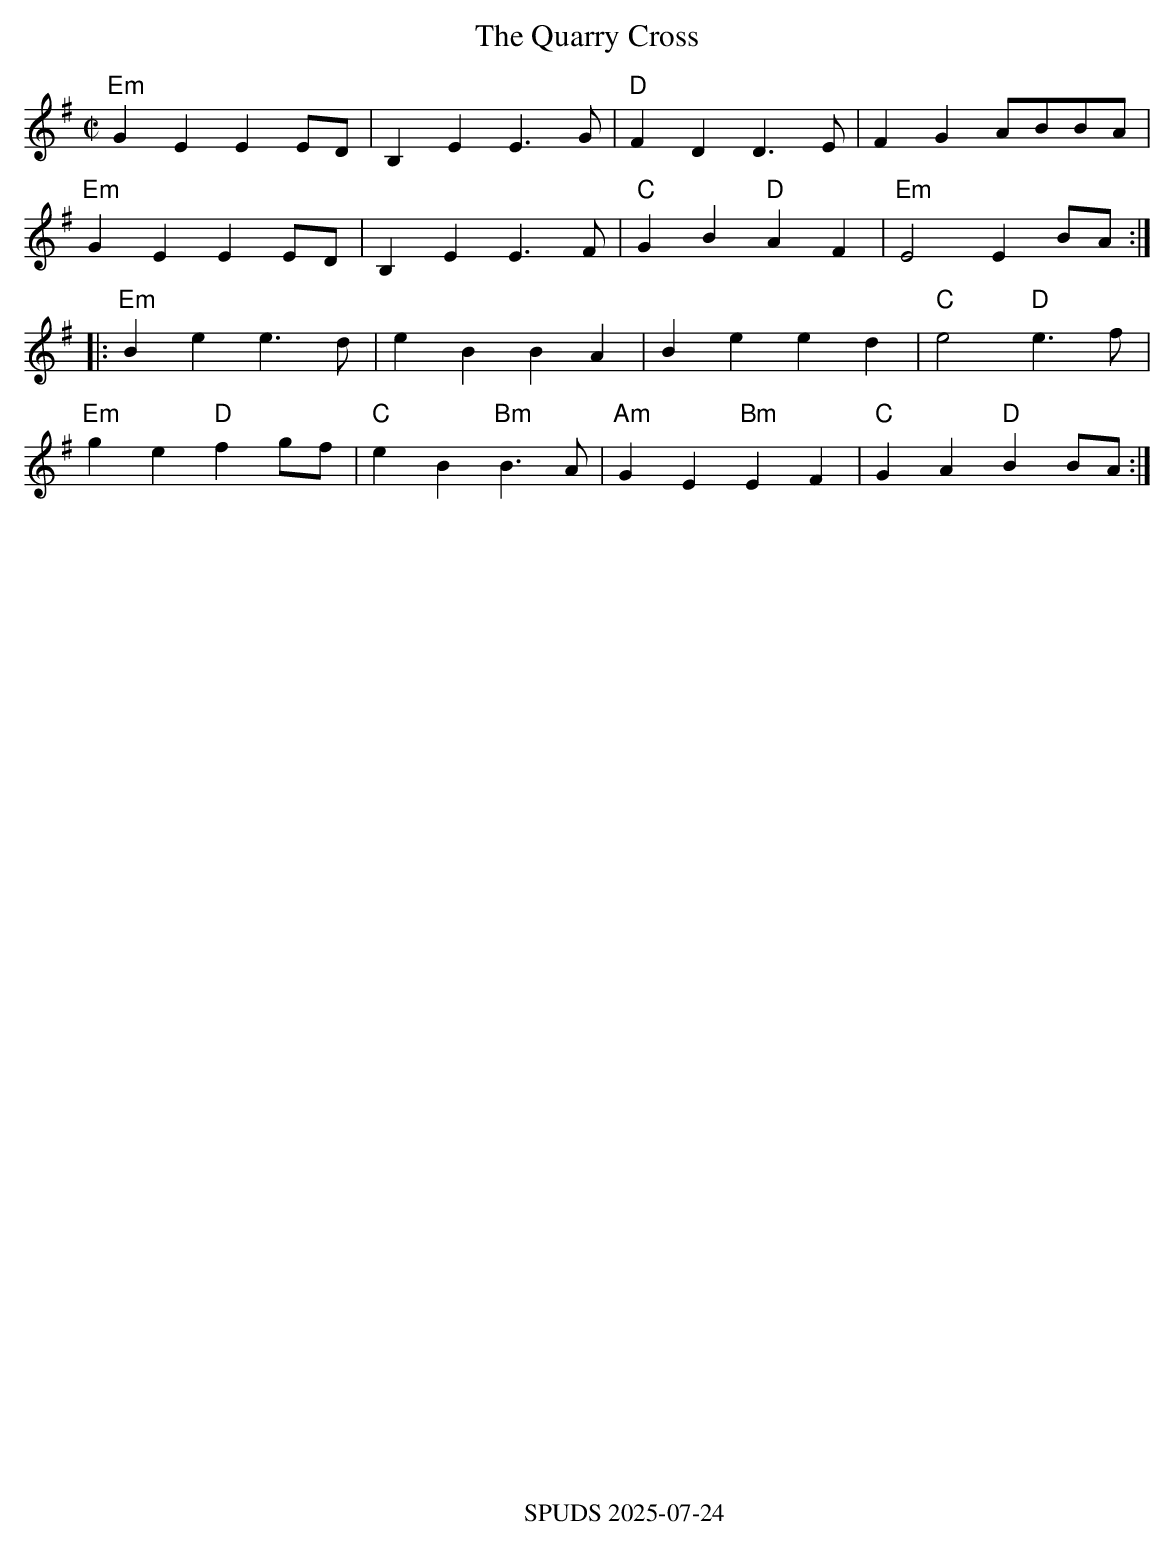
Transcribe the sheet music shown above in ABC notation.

X:1
T: The Quarry Cross
M:C|
K:Em
"Em"G2E2E2ED|B,2E2E3G|"D"F2D2D3E|F2G2ABBA|
"Em"G2E2E2ED|B,2E2E3F|"C"G2B2"D"A2F2|"Em"E4E2BA:|
|:"Em"B2e2e3d|e2B2B2A2|B2e2e2d2|"C"e4"D"e3f|
"Em"g2e2"D"f2gf|"C"e2B2"Bm"B3A|"Am"G2E2"Bm"E2F2|"C"G2A2"D"B2BA:|
